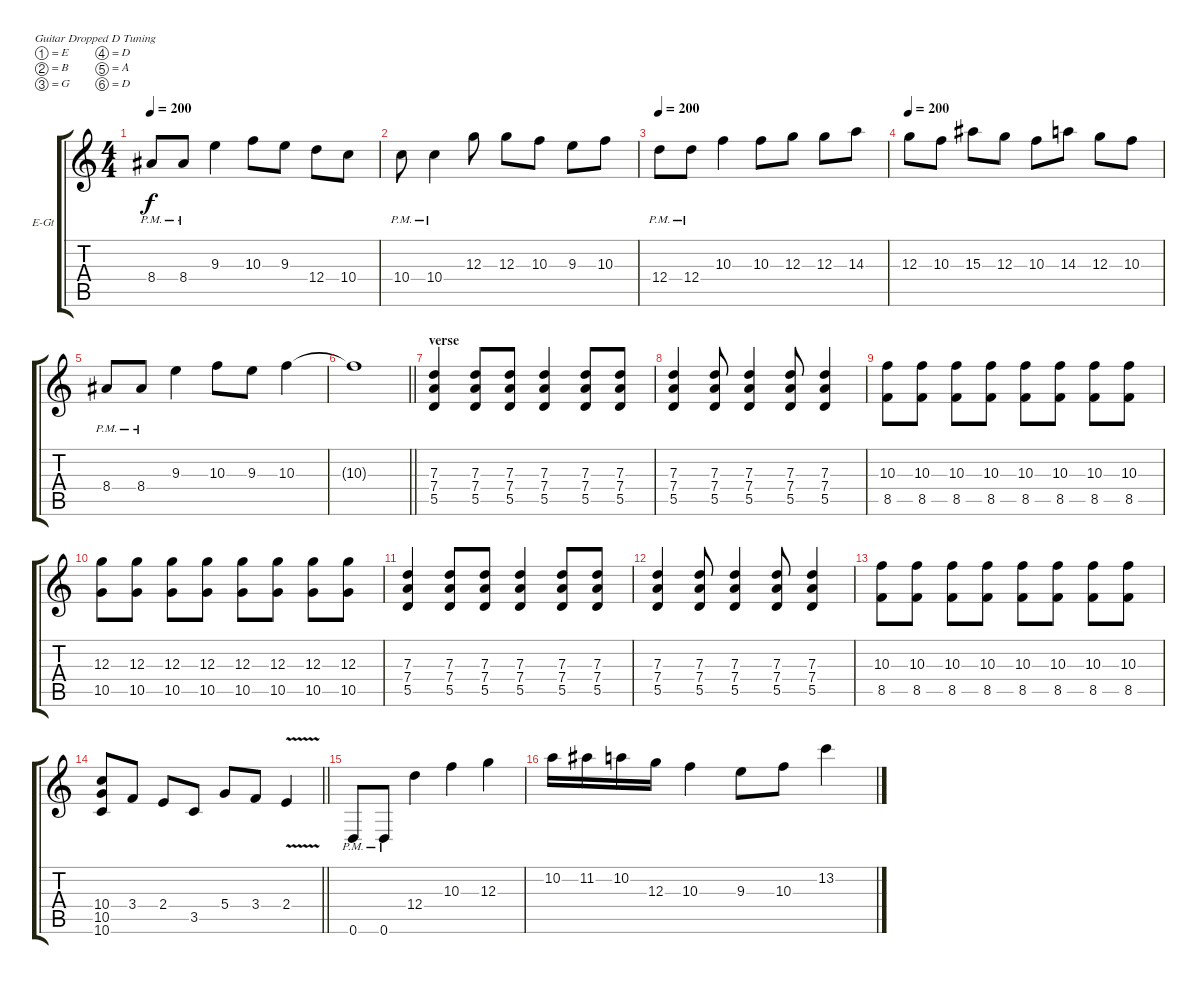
\bracketExtendMode groupsimilarinstruments
\firstSystemTrackNameOrientation horizontal
\otherSystemsTrackNameOrientation horizontal
\track ("Josapat" "E-Gt") {instrument distortionguitar}
\staff {score tabs}
\tuning (E4 B3 G3 D3 A2 D2)
\ts (4 4)
\tempo 200
\clef g2
\ks c
8.4{pm}.8{dy f} 8.4{pm}.8 9.3.4 10.3.8 9.3.8 12.4.8 10.4.8 |
10.4{pm}.8 10.4{pm}.4 12.3.8 12.3.8 10.3.8 9.3.8 10.3.8 |
\tempo 200
12.4{pm}.8 12.4{pm}.8 10.3.4 10.3.8 12.3.8 12.3.8 14.3.8 |
\tempo 200
12.3.8 10.3.8 15.3.8 12.3.8 10.3.8 14.3.8 12.3.8 10.3.8 |
8.4{pm}.8 8.4{pm}.8 9.3.4 10.3.8 9.3.8 10.3.4 |
\barLineRight lightlight
10.3{t}.1 |
\section ("" "verse")
(7.3 7.4 5.5).4 (7.3 7.4 5.5).8 (7.3 7.4 5.5).8 (7.3 7.4 5.5).4 (7.3 7.4 5.5).8 (7.3 7.4 5.5).8 |
(7.3 7.4 5.5).4 (7.3 7.4 5.5).8 (7.3 7.4 5.5).4 (7.3 7.4 5.5).8 (7.3 7.4 5.5).4 |
(10.3 8.5).8 (10.3 8.5).8 (10.3 8.5).8 (10.3 8.5).8 (10.3 8.5).8 (10.3 8.5).8 (10.3 8.5).8 (10.3 8.5).8 |
(12.3 10.5).8 (12.3 10.5).8 (12.3 10.5).8 (12.3 10.5).8 (12.3 10.5).8 (12.3 10.5).8 (12.3 10.5).8 (12.3 10.5).8 |
(7.3 7.4 5.5).4 (7.3 7.4 5.5).8 (7.3 7.4 5.5).8 (7.3 7.4 5.5).4 (7.3 7.4 5.5).8 (7.3 7.4 5.5).8 |
(7.3 7.4 5.5).4 (7.3 7.4 5.5).8 (7.3 7.4 5.5).4 (7.3 7.4 5.5).8 (7.3 7.4 5.5).4 |
(10.3 8.5).8 (10.3 8.5).8 (10.3 8.5).8 (10.3 8.5).8 (10.3 8.5).8 (10.3 8.5).8 (10.3 8.5).8 (10.3 8.5).8 |
\barLineRight lightlight
(10.4 10.5 10.6).8 3.4.8 2.4.8 3.5.8 5.4.8 3.4.8 2.4{v}.4 |
\section ("" "")
0.6{pm}.8 0.6{pm}.8 12.4.4 10.3.4 12.3.4 |
10.2.16 11.2.16 10.2.16 12.3.16 10.3.4 9.3.8 10.3.8 13.2.4
